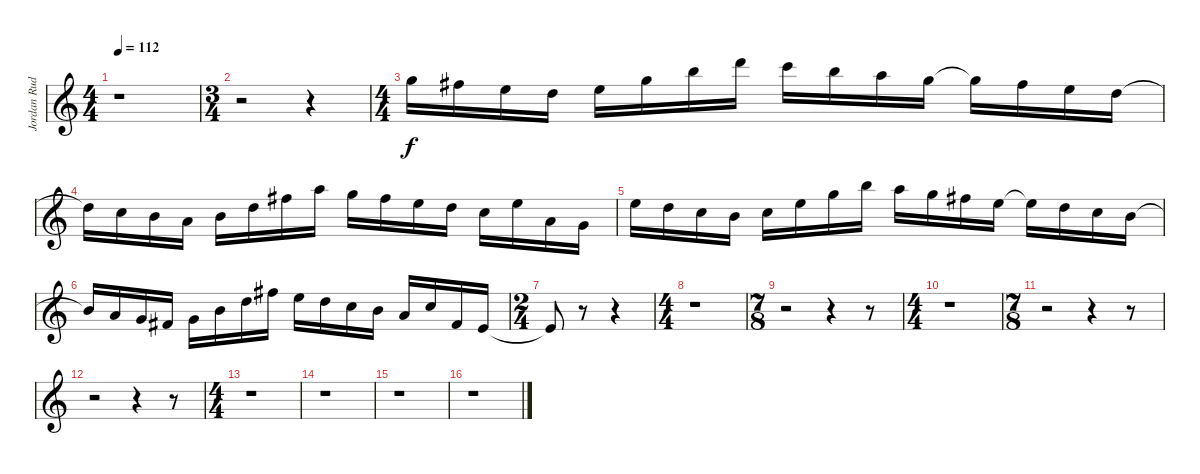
\track ("Jordan Rudess" "Jordan Rud") {instrument lead2sawtooth}
\staff {score}
\tuning (E4 B3 G3 D3 A2 E2 B1) {hide}
\ts (4 4)
\tempo 112
\clef g2
\ks c
r.1{dy f} |
\ts (3 4)
r.2 r.4 |
\ts (4 4)
20.2.16{instrument choiraahs} 19.2.16 17.2.16 19.3.16 17.2.16 20.2.16 19.1.16 22.1.16 20.1.16 19.1.16 17.1.16 15.1.16 15.1{t}.16 19.2.16 17.2.16 15.2.16 |
15.2{t}.16 17.3.16 16.3.16 14.3.16 16.3.16 15.2.16 19.2.16 17.1.16 20.2.16 19.2.16 17.2.16 19.3.16 17.3.16 17.2.16 19.4.16 17.4.16 |
12.1.16{instrument choiraahs} 10.1.16 13.2.16 12.2.16 13.2.16 12.1.16 15.1.16 19.1.16 17.1.16 15.1.16 14.1.16 12.1.16 12.1{t}.16 15.2.16 13.2.16 12.2.16 |
12.2{t}.16 14.3.16 12.3.16 11.3.16 12.3.16 12.2.16 15.2.16 14.1.16 12.1.16 15.2.16 13.2.16 12.2.16 10.2.16 13.2.16 11.3.16 14.4.16 |
\ts (2 4)
14.4{t}.8 r.8 r.4 |
\ts (4 4)
r.1 |
\ts (7 8)
r.2 r.4 r.8 |
\ts (4 4)
r.1 |
\ts (7 8)
r.2 r.4 r.8 |
r.2 r.4 r.8 |
\ts (4 4)
r.1 |
r.1 |
r.1 |
r.1
